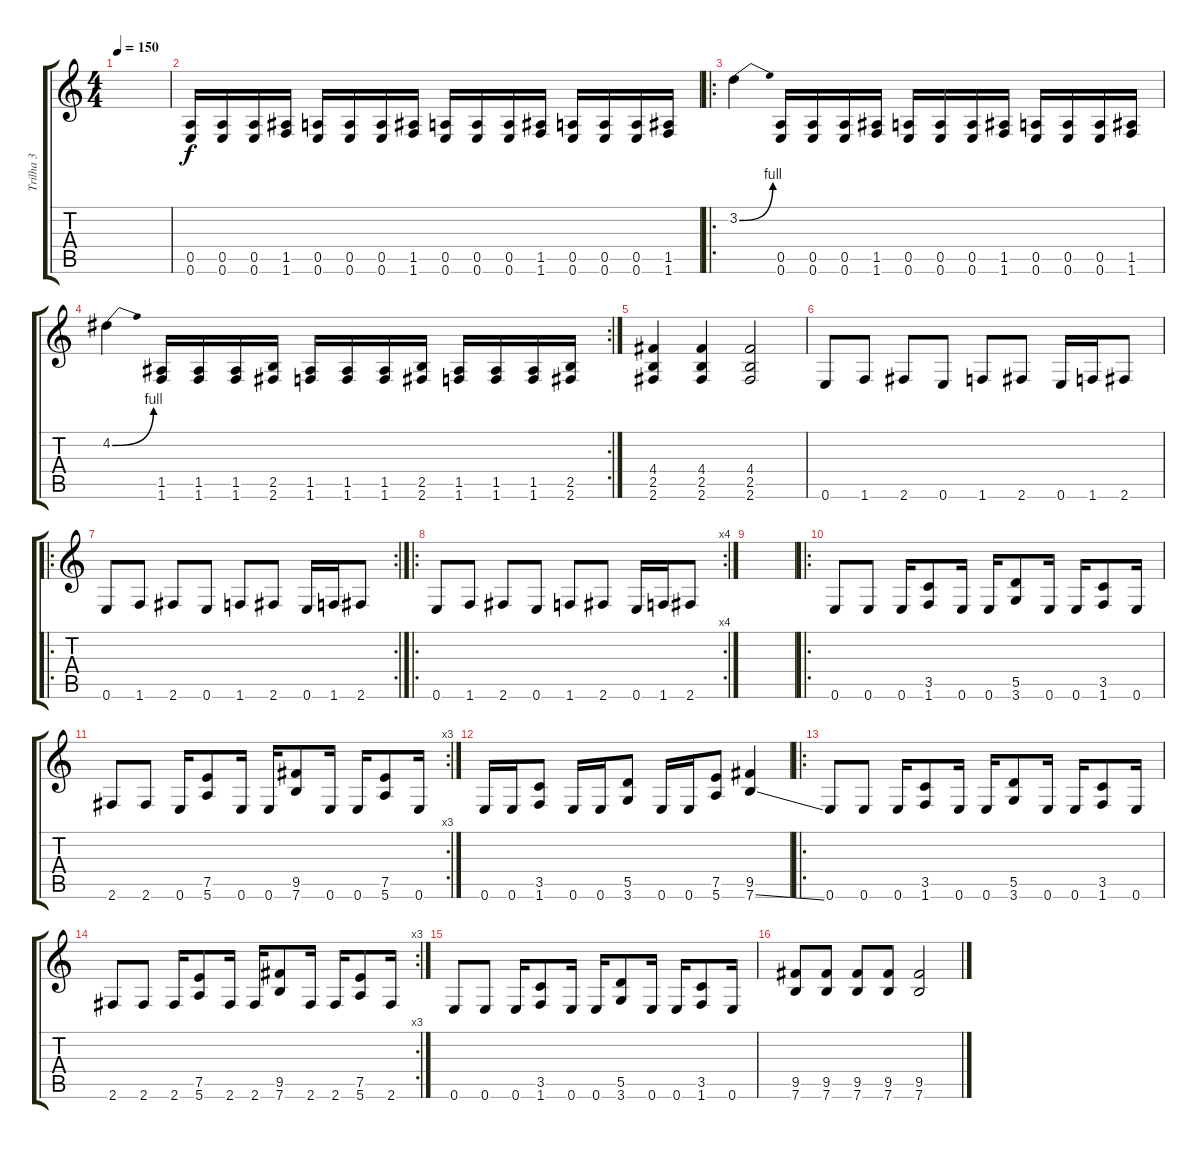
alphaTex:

\track ("Trilha 3" "Trilha 3") {instrument distortionguitar}
\staff {score tabs}
\tuning (E4 B3 G3 D3 A2 E2) {hide}
\ts (4 4)
\tempo 150
\clef g2
\ks c
|
(0.5 0.6).16 (0.5 0.6).16 (0.5 0.6).16 (1.5 1.6).16 (0.5 0.6).16 (0.5 0.6).16 (0.5 0.6).16 (1.5 1.6).16 (0.5 0.6).16 (0.5 0.6).16 (0.5 0.6).16 (1.5 1.6).16 (0.5 0.6).16 (0.5 0.6).16 (0.5 0.6).16 (1.5 1.6).16 |
\ro
3.2{be (bend 0 0 60 4)}.4 (0.5 0.6).16 (0.5 0.6).16 (0.5 0.6).16 (1.5 1.6).16 (0.5 0.6).16 (0.5 0.6).16 (0.5 0.6).16 (1.5 1.6).16 (0.5 0.6).16 (0.5 0.6).16 (0.5 0.6).16 (1.5 1.6).16 |
\rc 2
4.2{be (bend 0 0 60 4)}.4 (1.5 1.6).16 (1.5 1.6).16 (1.5 1.6).16 (2.5 2.6).16 (1.5 1.6).16 (1.5 1.6).16 (1.5 1.6).16 (2.5 2.6).16 (1.5 1.6).16 (1.5 1.6).16 (1.5 1.6).16 (2.5 2.6).16 |
(4.4 2.5 2.6).4 (4.4 2.5 2.6).4 (4.4 2.5 2.6).2 |
0.6.8 1.6.8 2.6.8 0.6.8 1.6.8 2.6.8 0.6.16 1.6.16 2.6.8 |
\ro
\rc 2
0.6.8 1.6.8 2.6.8 0.6.8 1.6.8 2.6.8 0.6.16 1.6.16 2.6.8 |
\ro
\rc 4
0.6.8 1.6.8 2.6.8 0.6.8 1.6.8 2.6.8 0.6.16 1.6.16 2.6.8 |
|
\ro
0.6.8 0.6.8 0.6.16 (3.5 1.6).8 0.6.16 0.6.16 (5.5 3.6).8 0.6.16 0.6.16 (3.5 1.6).8 0.6.16 |
\rc 3
2.6.8 2.6.8 0.6.16 (7.5 5.6).8 0.6.16 0.6.16 (9.5 7.6).8 0.6.16 0.6.16 (7.5 5.6).8 0.6.16 |
0.6.16 0.6.16 (3.5 1.6).8 0.6.16 0.6.16 (5.5 3.6).8 0.6.16 0.6.16 (7.5 5.6).8 (9.5 7.6{ss}).4 |
\ro
0.6.8 0.6.8 0.6.16 (3.5 1.6).8 0.6.16 0.6.16 (5.5 3.6).8 0.6.16 0.6.16 (3.5 1.6).8 0.6.16 |
\rc 3
2.6.8 2.6.8 2.6.16 (7.5 5.6).8 2.6.16 2.6.16 (9.5 7.6).8 2.6.16 2.6.16 (7.5 5.6).8 2.6.16 |
0.6.8 0.6.8 0.6.16 (3.5 1.6).8 0.6.16 0.6.16 (5.5 3.6).8 0.6.16 0.6.16 (3.5 1.6).8 0.6.16 |
(9.5 7.6).8 (9.5 7.6).8 (9.5 7.6).8 (9.5 7.6).8 (9.5{ss} 7.6).2
